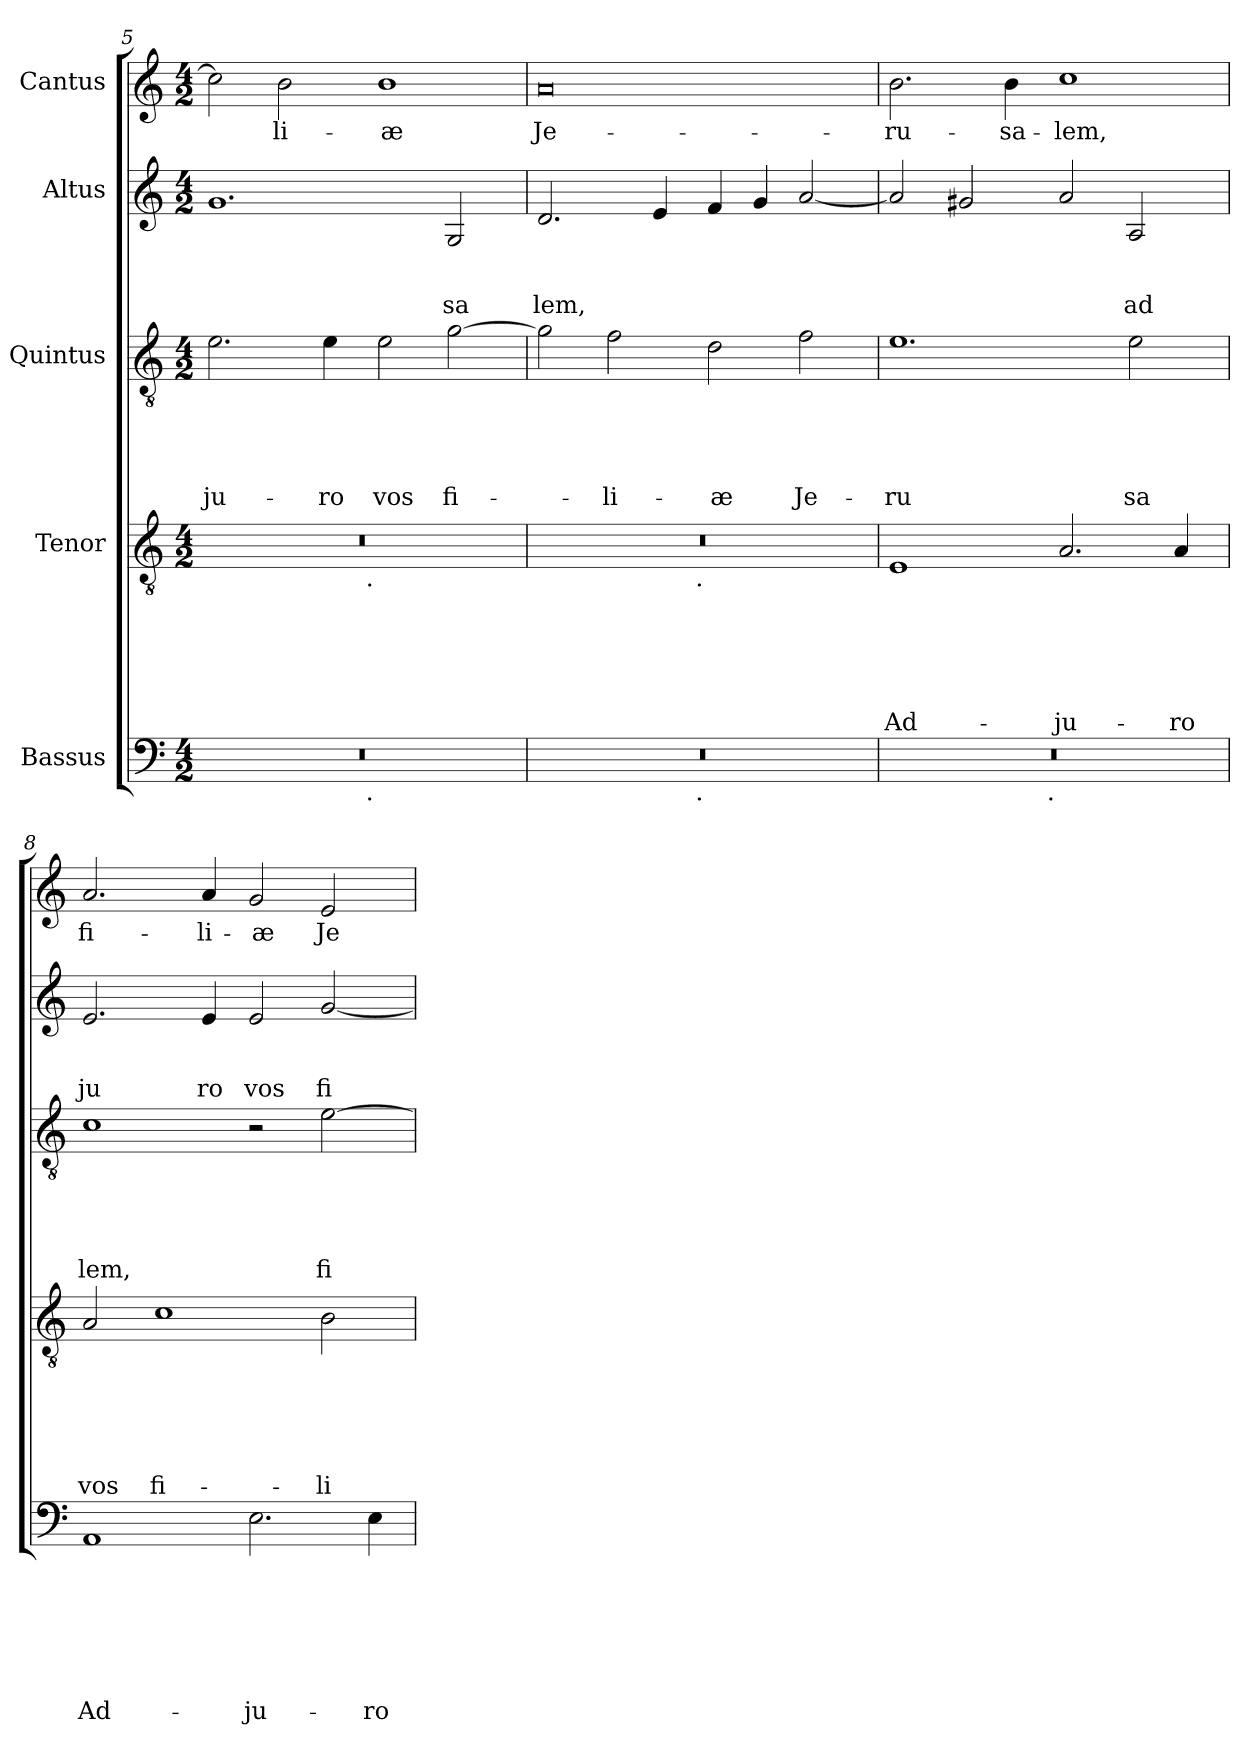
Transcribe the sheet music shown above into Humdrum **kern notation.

**kern	**text	**text	**text	**text	**text	**text	**text	**kern	**text	**text	**text	**text	**text	**text	**kern	**text	**text	**text	**text	**text	**kern	**text	**text	**text	**kern	**text
*part5	*part5	*part5	*part5	*part5	*part5	*part5	*part5	*part4	*part4	*part4	*part4	*part4	*part4	*part4	*part3	*part3	*part3	*part3	*part3	*part3	*part2	*part2	*part2	*part2	*part1	*part1
*staff5	*staff5	*staff5	*staff5	*staff5	*staff5	*staff5	*staff5	*staff4	*staff4	*staff4	*staff4	*staff4	*staff4	*staff4	*staff3	*staff3	*staff3	*staff3	*staff3	*staff3	*staff2	*staff2	*staff2	*staff2	*staff1	*staff1
*I"Bassus	*	*	*	*	*	*	*	*I"Tenor	*	*	*	*	*	*	*I"Quintus	*	*	*	*	*	*I"Altus	*	*	*	*I"Cantus	*
*clefF4	*	*	*	*	*	*	*	*clefGv2	*	*	*	*	*	*	*clefGv2	*	*	*	*	*	*clefG2	*	*	*	*clefG2	*
*k[]	*	*	*	*	*	*	*	*k[]	*	*	*	*	*	*	*k[]	*	*	*	*	*	*k[]	*	*	*	*k[]	*
*C:	*	*	*	*	*	*	*	*C:	*	*	*	*	*	*	*C:	*	*	*	*	*	*C:	*	*	*	*C:	*
*M4/2	*	*	*	*	*	*	*	*M4/2	*	*	*	*	*	*	*M4/2	*	*	*	*	*	*M4/2	*	*	*	*M4/2	*
=5	=5	=5	=5	=5	=5	=5	=5	=5	=5	=5	=5	=5	=5	=5	=5	=5	=5	=5	=5	=5	=5	=5	=5	=5	=5	=5
!	!	!	!	!	!	!	!	!	!	!	!	!	!	!	!	!	!	!	!	!LO:LY:b	!	!	!	!	!	!
*^	*	*	*	*	*	*	*	*^	*	*	*	*	*	*	*	*	*	*	*	*	*	*	*	*	*	*
0r	2ryy	.	.	.	.	.	.	.	0r	2ryy	.	.	.	.	.	.	2.e\	.	.	.	.	-ju-	1.g	.	.	.	2cc>\]	.
!	!	!	!	!	!	!	!	!	!	!	!	!	!	!	!	!	!	!	!	!	!	!	!	!	!	!	!	!LO:LY:b
.	4...ryy	.	.	.	.	.	.	.	.	4...ryy	.	.	.	.	.	.	.	.	.	.	.	.	.	.	.	.	2b\	-li-
!	!	!	!	!	!	!	!	!	!	!	!	!	!	!	!	!	!	!	!	!	!	!LO:LY:b	!	!	!	!	!	!
.	.	.	.	.	.	.	.	.	.	.	.	.	.	.	.	.	4e\	.	.	.	.	-ro	.	.	.	.	.	.
!	!	!	!	!	!	!	!	!	!	!LO:TX:b:t=.	!	!	!	!	!	!	!	!	!	!	!	!	!	!	!	!	!	!
!	!LO:TX:b:t=.	!	!	!	!	!	!	!	!	!	!	!	!	!	!	!	!	!	!	!	!	!	!	!	!	!	!	!
.	1ryy	.	.	.	.	.	.	.	.	1ryy	.	.	.	.	.	.	.	.	.	.	.	.	.	.	.	.	.	.
!	!	!	!	!	!	!	!	!	!	!	!	!	!	!	!	!	!	!	!	!	!	!LO:LY:b	!	!	!	!	!	!LO:LY:b
.	.	.	.	.	.	.	.	.	.	.	.	.	.	.	.	.	2e\	.	.	.	.	vos	.	.	.	.	1b	-æ
!	!	!	!	!	!	!	!	!	!	!	!	!	!	!	!	!	!	!	!	!	!	!LO:LY:b	!	!	!	!LO:LY:b	!	!
.	.	.	.	.	.	.	.	.	.	.	.	.	.	.	.	.	[>2g\	.	.	.	.	fi-	2G/	.	.	sa	.	.
.	32ryy	.	.	.	.	.	.	.	.	32ryy	.	.	.	.	.	.	.	.	.	.	.	.	.	.	.	.	.	.
=6	=6	=6	=6	=6	=6	=6	=6	=6	=6	=6	=6	=6	=6	=6	=6	=6	=6	=6	=6	=6	=6	=6	=6	=6	=6	=6	=6	=6
!	!	!	!	!	!	!	!	!	!	!	!	!	!	!	!	!	!	!	!	!	!	!	!	!	!	!LO:LY:b	!	!LO:LY:b
0r	2ryy	.	.	.	.	.	.	.	0r	2ryy	.	.	.	.	.	.	2g\]	.	.	.	.	.	2.d/	.	.	lem,	0a	Je-
!	!	!	!	!	!	!	!	!	!	!	!	!	!	!	!	!	!	!	!	!	!	!LO:LY:b	!	!	!	!	!	!
.	4...ryy	.	.	.	.	.	.	.	.	4...ryy	.	.	.	.	.	.	2f\	.	.	.	.	-li-	.	.	.	.	.	.
.	.	.	.	.	.	.	.	.	.	.	.	.	.	.	.	.	.	.	.	.	.	.	4e/	.	.	.	.	.
!	!	!	!	!	!	!	!	!	!	!LO:TX:b:t=.	!	!	!	!	!	!	!	!	!	!	!	!	!	!	!	!	!	!
!	!LO:TX:b:t=.	!	!	!	!	!	!	!	!	!	!	!	!	!	!	!	!	!	!	!	!	!	!	!	!	!	!	!
.	1ryy	.	.	.	.	.	.	.	.	1ryy	.	.	.	.	.	.	.	.	.	.	.	.	.	.	.	.	.	.
!	!	!	!	!	!	!	!	!	!	!	!	!	!	!	!	!	!	!	!	!	!	!LO:LY:b	!	!	!	!	!	!
.	.	.	.	.	.	.	.	.	.	.	.	.	.	.	.	.	2d\	.	.	.	.	-æ	4f/	.	.	.	.	.
.	.	.	.	.	.	.	.	.	.	.	.	.	.	.	.	.	.	.	.	.	.	.	4g/	.	.	.	.	.
!	!	!	!	!	!	!	!	!	!	!	!	!	!	!	!	!	!	!	!	!	!	!LO:LY:b	!	!	!	!	!	!
.	.	.	.	.	.	.	.	.	.	.	.	.	.	.	.	.	2f\	.	.	.	.	Je-	[<2a/	.	.	.	.	.
.	32ryy	.	.	.	.	.	.	.	.	32ryy	.	.	.	.	.	.	.	.	.	.	.	.	.	.	.	.	.	.
!!LO:LB:g=z
=7	=7	=7	=7	=7	=7	=7	=7	=7	=7	=7	=7	=7	=7	=7	=7	=7	=7	=7	=7	=7	=7	=7	=7	=7	=7	=7	=7	=7
!	!	!	!	!	!	!	!	!	!	!	!	!	!	!	!	!LO:LY:b	!	!	!	!	!	!LO:LY:b	!	!	!	!	!	!LO:LY:b
*	*	*	*	*	*	*	*	*	*v	*v	*	*	*	*	*	*	*	*	*	*	*	*	*	*	*	*	*	*
0r	2ryy	.	.	.	.	.	.	.	1E	.	.	.	.	.	Ad-	1.e	.	.	.	.	-ru	2a/]	.	.	.	2.b\	-ru-
.	4...ryy	.	.	.	.	.	.	.	.	.	.	.	.	.	.	.	.	.	.	.	.	2g#X/	.	.	.	.	.
!	!	!	!	!	!	!	!	!	!	!	!	!	!	!	!	!	!	!	!	!	!	!	!	!	!	!	!LO:LY:b
.	.	.	.	.	.	.	.	.	.	.	.	.	.	.	.	.	.	.	.	.	.	.	.	.	.	4b\	-sa-
!	!LO:TX:b:t=.	!	!	!	!	!	!	!	!	!	!	!	!	!	!	!	!	!	!	!	!	!	!	!	!	!	!
.	1ryy	.	.	.	.	.	.	.	.	.	.	.	.	.	.	.	.	.	.	.	.	.	.	.	.	.	.
!	!	!	!	!	!	!	!	!	!	!	!	!	!	!	!LO:LY:b	!	!	!	!	!	!	!	!	!	!	!	!LO:LY:b
.	.	.	.	.	.	.	.	.	2.A/	.	.	.	.	.	-ju-	.	.	.	.	.	.	2a/	.	.	.	1cc	-lem,
!	!	!	!	!	!	!	!	!	!	!	!	!	!	!	!	!	!	!	!	!	!LO:LY:b	!	!	!	!LO:LY:b	!	!
.	.	.	.	.	.	.	.	.	.	.	.	.	.	.	.	2e\	.	.	.	.	sa	2A/	.	.	ad	.	.
!	!	!	!	!	!	!	!	!	!	!	!	!	!	!	!LO:LY:b	!	!	!	!	!	!	!	!	!	!	!	!
.	.	.	.	.	.	.	.	.	4A/	.	.	.	.	.	-ro	.	.	.	.	.	.	.	.	.	.	.	.
.	32ryy	.	.	.	.	.	.	.	.	.	.	.	.	.	.	.	.	.	.	.	.	.	.	.	.	.	.
=8	=8	=8	=8	=8	=8	=8	=8	=8	=8	=8	=8	=8	=8	=8	=8	=8	=8	=8	=8	=8	=8	=8	=8	=8	=8	=8	=8
!	!	!	!	!	!	!	!	!LO:LY:b	!	!	!	!	!	!	!LO:LY:b	!	!	!	!	!	!LO:LY:b	!	!	!	!LO:LY:b	!	!LO:LY:b
*v	*v	*	*	*	*	*	*	*	*	*	*	*	*	*	*	*	*	*	*	*	*	*	*	*	*	*	*
1AA	.	.	.	.	.	.	Ad-	2A/	.	.	.	.	.	vos	1c	.	.	.	.	lem,	2.e/	.	.	ju	2.a/	fi-
!	!	!	!	!	!	!	!	!	!	!	!	!	!	!LO:LY:b	!	!	!	!	!	!	!	!	!	!	!	!
.	.	.	.	.	.	.	.	1c	.	.	.	.	.	fi-	.	.	.	.	.	.	.	.	.	.	.	.
!	!	!	!	!	!	!	!	!	!	!	!	!	!	!	!	!	!	!	!	!	!	!	!	!LO:LY:b	!	!LO:LY:b
.	.	.	.	.	.	.	.	.	.	.	.	.	.	.	.	.	.	.	.	.	4e/	.	.	ro	4a/	-li-
!	!	!	!	!	!	!	!LO:LY:b	!	!	!	!	!	!	!	!	!	!	!	!	!	!	!	!	!LO:LY:b	!	!LO:LY:b
2.E\	.	.	.	.	.	.	-ju-	.	.	.	.	.	.	.	2r	.	.	.	.	.	2e/	.	.	vos	2g/	-æ
!	!	!	!	!	!	!	!	!	!	!	!	!	!	!LO:LY:b	!	!	!	!	!	!LO:LY:b	!	!	!	!LO:LY:b	!	!LO:LY:b
.	.	.	.	.	.	.	.	2B\	.	.	.	.	.	-li-	[>2e\	.	.	.	.	fi	[<2g/	.	.	fi	2e/	Je-
!	!	!	!	!	!	!	!LO:LY:b	!	!	!	!	!	!	!	!	!	!	!	!	!	!	!	!	!	!	!
4E\	.	.	.	.	.	.	-ro	.	.	.	.	.	.	.	.	.	.	.	.	.	.	.	.	.	.	.
=	=	=	=	=	=	=	=	=	=	=	=	=	=	=	=	=	=	=	=	=	=	=	=	=	=	=
*-	*-	*-	*-	*-	*-	*-	*-	*-	*-	*-	*-	*-	*-	*-	*-	*-	*-	*-	*-	*-	*-	*-	*-	*-	*-	*-
